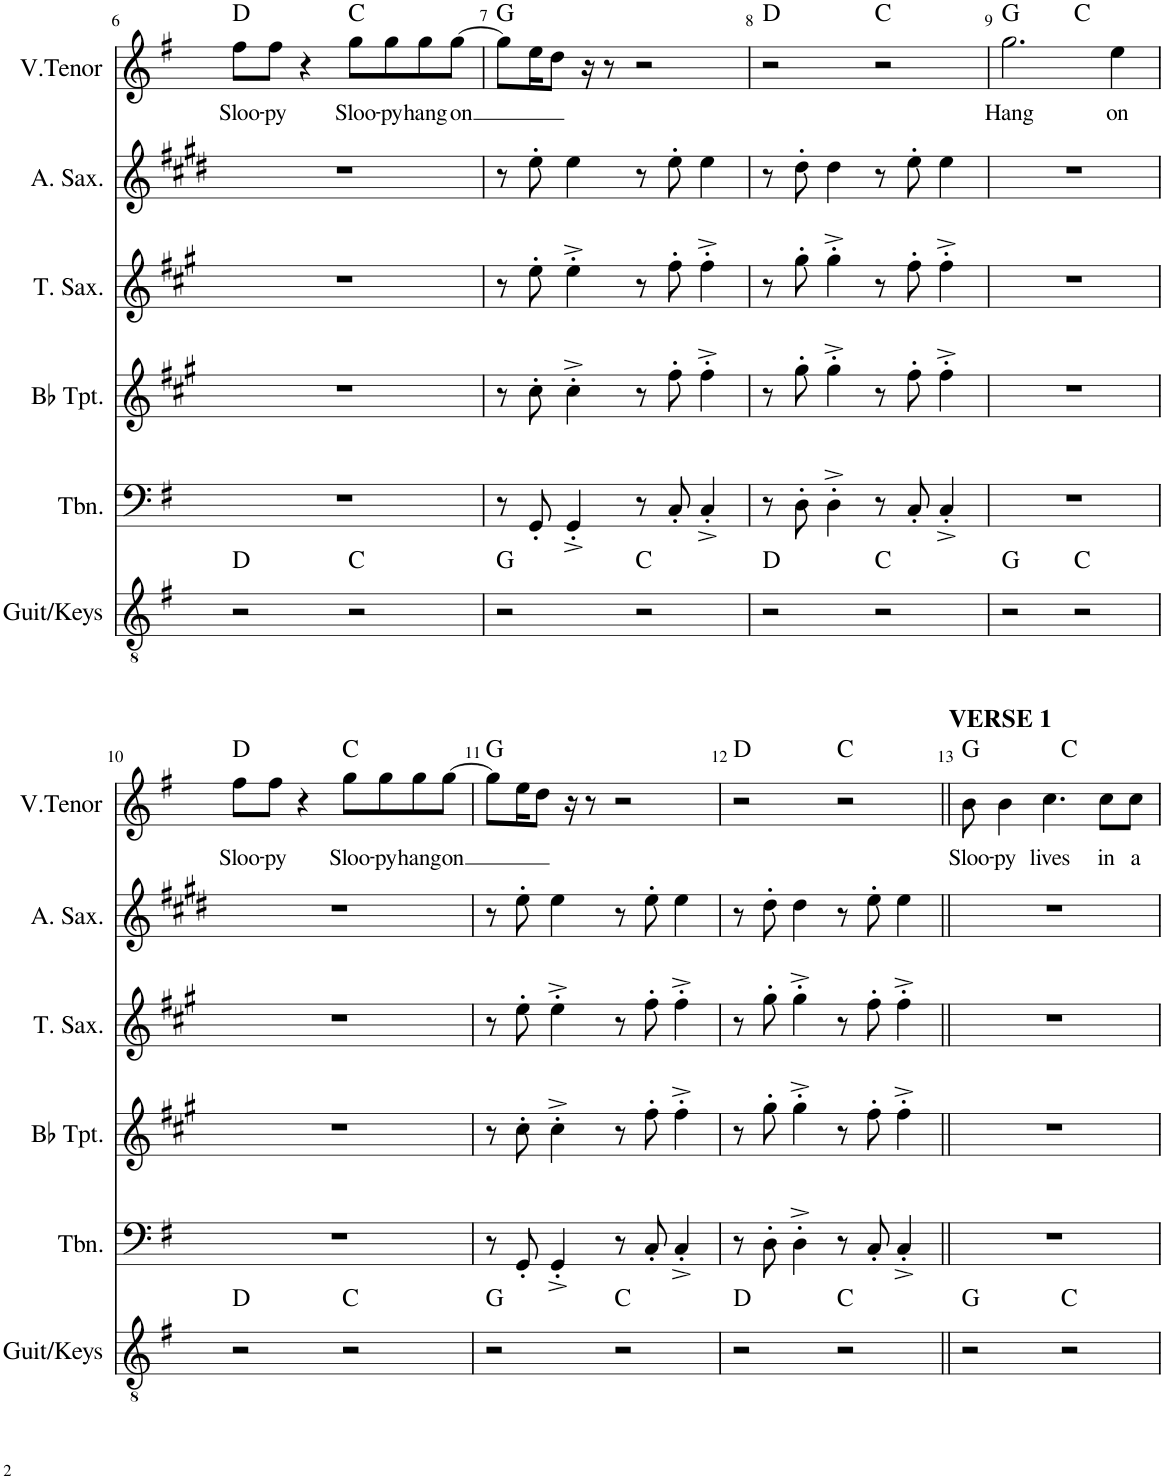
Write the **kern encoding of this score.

**kern	**harte	**kern	**kern	**kern	**kern	**kern	**text	**harte
*part6	*part6	*part5	*part4	*part3	*part2	*part1	*part1	*part1
*staff6	*	*staff5	*staff4	*staff3	*staff2	*staff1	*staff1	*
*I"Guit/Keys	*	*I"Trombone	*I"Bb Trumpet	*I"Tenor Saxophone	*I"Alto Saxophone	*I"V. Tenor	*	*
*I'Guit/Keys	*	*I'Tbn.	*I'Bb Tpt.	*I'T. Sax.	*I'A. Sax.	*I'V.Tenor	*	*
!!LO:PB:g=z
*clefGv2	*	*clefF4	*clefG2	*clefG2	*clefG2	*clefG2	*	*
*	*	*	*Trd1c2	*Trd8c14	*Trd5c9	*	*	*
*k[f#]	*	*k[f#]	*k[f#c#g#]	*k[f#c#g#]	*k[f#c#g#d#]	*k[f#]	*	*
*M4/4	*	*M4/4	*M4/4	*M4/4	*M4/4	*M4/4	*	*
=6	=6	=6	=6	=6	=6	=6	=6	=6
!	!	!	!	!	!	!	!LO:LY:b	!
2r	D:maj	1r	1r	1r	1r	8ff#\L	Sloo-	D:maj
!	!	!	!	!	!	!	!LO:LY:b	!
.	.	.	.	.	.	8ff#\J	-py	.
.	.	.	.	.	.	4r	.	.
!	!	!	!	!	!	!	!LO:LY:b	!
2r	C:maj	.	.	.	.	8gg\L	Sloo-	C:maj
!	!	!	!	!	!	!	!LO:LY:b	!
.	.	.	.	.	.	8gg\	-py	.
!	!	!	!	!	!	!	!LO:LY:b	!
.	.	.	.	.	.	8gg\	hang	.
!	!	!	!	!	!	!	!LO:LY:b	!
.	.	.	.	.	.	[8gg\J	on	.
=7	=7	=7	=7	=7	=7	=7	=7	=7
2r	G:maj	8r	8r	8r	8r	8gg\L]	.	G:maj
.	.	8GG'/	8cc#'\	8ee'\	8ee'\	16ee\K	.	.
.	.	.	.	.	.	8dd\J	.	.
.	.	4GG'^/	4cc#'^\	4ee'^\	4ee\	.	.	.
.	.	.	.	.	.	16r	.	.
.	.	.	.	.	.	8r	.	.
2r	C:maj	8r	8r	8r	8r	2r	.	.
.	.	8C'/	8ff#'\	8ff#'\	8ee'\	.	.	.
.	.	4C'^/	4ff#'^\	4ff#'^\	4ee\	.	.	.
=8	=8	=8	=8	=8	=8	=8	=8	=8
2r	D:maj	8r	8r	8r	8r	2r	.	D:maj
.	.	8D'\	8gg#'\	8gg#'\	8dd#'\	.	.	.
.	.	4D'^\	4gg#'^\	4gg#'^\	4dd#\	.	.	.
2r	C:maj	8r	8r	8r	8r	2r	.	C:maj
.	.	8C'/	8ff#'\	8ff#'\	8ee'\	.	.	.
.	.	4C'^/	4ff#'^\	4ff#'^\	4ee\	.	.	.
=9	=9	=9	=9	=9	=9	=9	=9	=9
!	!	!	!	!	!	!	!LO:LY:b	!
*	*	*	*	*	*	*^	*	*
2r	G:maj	1r	1r	1r	1r	2.gg\	2ryy	Hang	G:maj
2r	C:maj	.	.	.	.	.	2ryy	.	C:maj
!	!	!	!	!	!	!	!	!LO:LY:b	!
.	.	.	.	.	.	4ee\	.	on	.
!!LO:LB:g=z
=10	=10	=10	=10	=10	=10	=10	=10	=10	=10
!	!	!	!	!	!	!	!	!LO:LY:b	!
*	*	*	*	*	*	*v	*v	*	*
2r	D:maj	1r	1r	1r	1r	8ff#\L	Sloo-	D:maj
!	!	!	!	!	!	!	!LO:LY:b	!
.	.	.	.	.	.	8ff#\J	-py	.
.	.	.	.	.	.	4r	.	.
!	!	!	!	!	!	!	!LO:LY:b	!
2r	C:maj	.	.	.	.	8gg\L	Sloo-	C:maj
!	!	!	!	!	!	!	!LO:LY:b	!
.	.	.	.	.	.	8gg\	-py	.
!	!	!	!	!	!	!	!LO:LY:b	!
.	.	.	.	.	.	8gg\	hang	.
!	!	!	!	!	!	!	!LO:LY:b	!
.	.	.	.	.	.	[8gg\J	on	.
=11	=11	=11	=11	=11	=11	=11	=11	=11
2r	G:maj	8r	8r	8r	8r	8gg\L]	.	G:maj
.	.	8GG'/	8cc#'\	8ee'\	8ee'\	16ee\K	.	.
.	.	.	.	.	.	8dd\J	.	.
.	.	4GG'^/	4cc#'^\	4ee'^\	4ee\	.	.	.
.	.	.	.	.	.	16r	.	.
.	.	.	.	.	.	8r	.	.
2r	C:maj	8r	8r	8r	8r	2r	.	.
.	.	8C'/	8ff#'\	8ff#'\	8ee'\	.	.	.
.	.	4C'^/	4ff#'^\	4ff#'^\	4ee\	.	.	.
=12	=12	=12	=12	=12	=12	=12	=12	=12
2r	D:maj	8r	8r	8r	8r	2r	.	D:maj
.	.	8D'\	8gg#'\	8gg#'\	8dd#'\	.	.	.
.	.	4D'^\	4gg#'^\	4gg#'^\	4dd#\	.	.	.
2r	C:maj	8r	8r	8r	8r	2r	.	C:maj
.	.	8C'/	8ff#'\	8ff#'\	8ee'\	.	.	.
.	.	4C'^/	4ff#'^\	4ff#'^\	4ee\	.	.	.
=13||	=13||	=13||	=13||	=13||	=13||	=13||	=13||	=13||
!	!	!	!	!	!	!LO:TX:a:B:t=VERSE 1	!	!
!	!	!	!	!	!	!	!LO:LY:b	!
*	*	*	*	*	*	*^	*	*
2r	G:maj	1r	1r	1r	1r	8b\	2ryy	Sloo-	G:maj
!	!	!	!	!	!	!	!	!LO:LY:b	!
.	.	.	.	.	.	4b\	.	-py	.
!	!	!	!	!	!	!	!	!LO:LY:b	!
.	.	.	.	.	.	4.cc\	.	lives	.
2r	C:maj	.	.	.	.	.	2ryy	.	C:maj
!	!	!	!	!	!	!	!	!LO:LY:b	!
.	.	.	.	.	.	8cc\L	.	in	.
!	!	!	!	!	!	!	!	!LO:LY:b	!
.	.	.	.	.	.	8cc\J	.	a	.
*	*	*	*	*	*	*v	*v	*	*
=	=	=	=	=	=	=	=	=
*-	*-	*-	*-	*-	*-	*-	*-	*-
